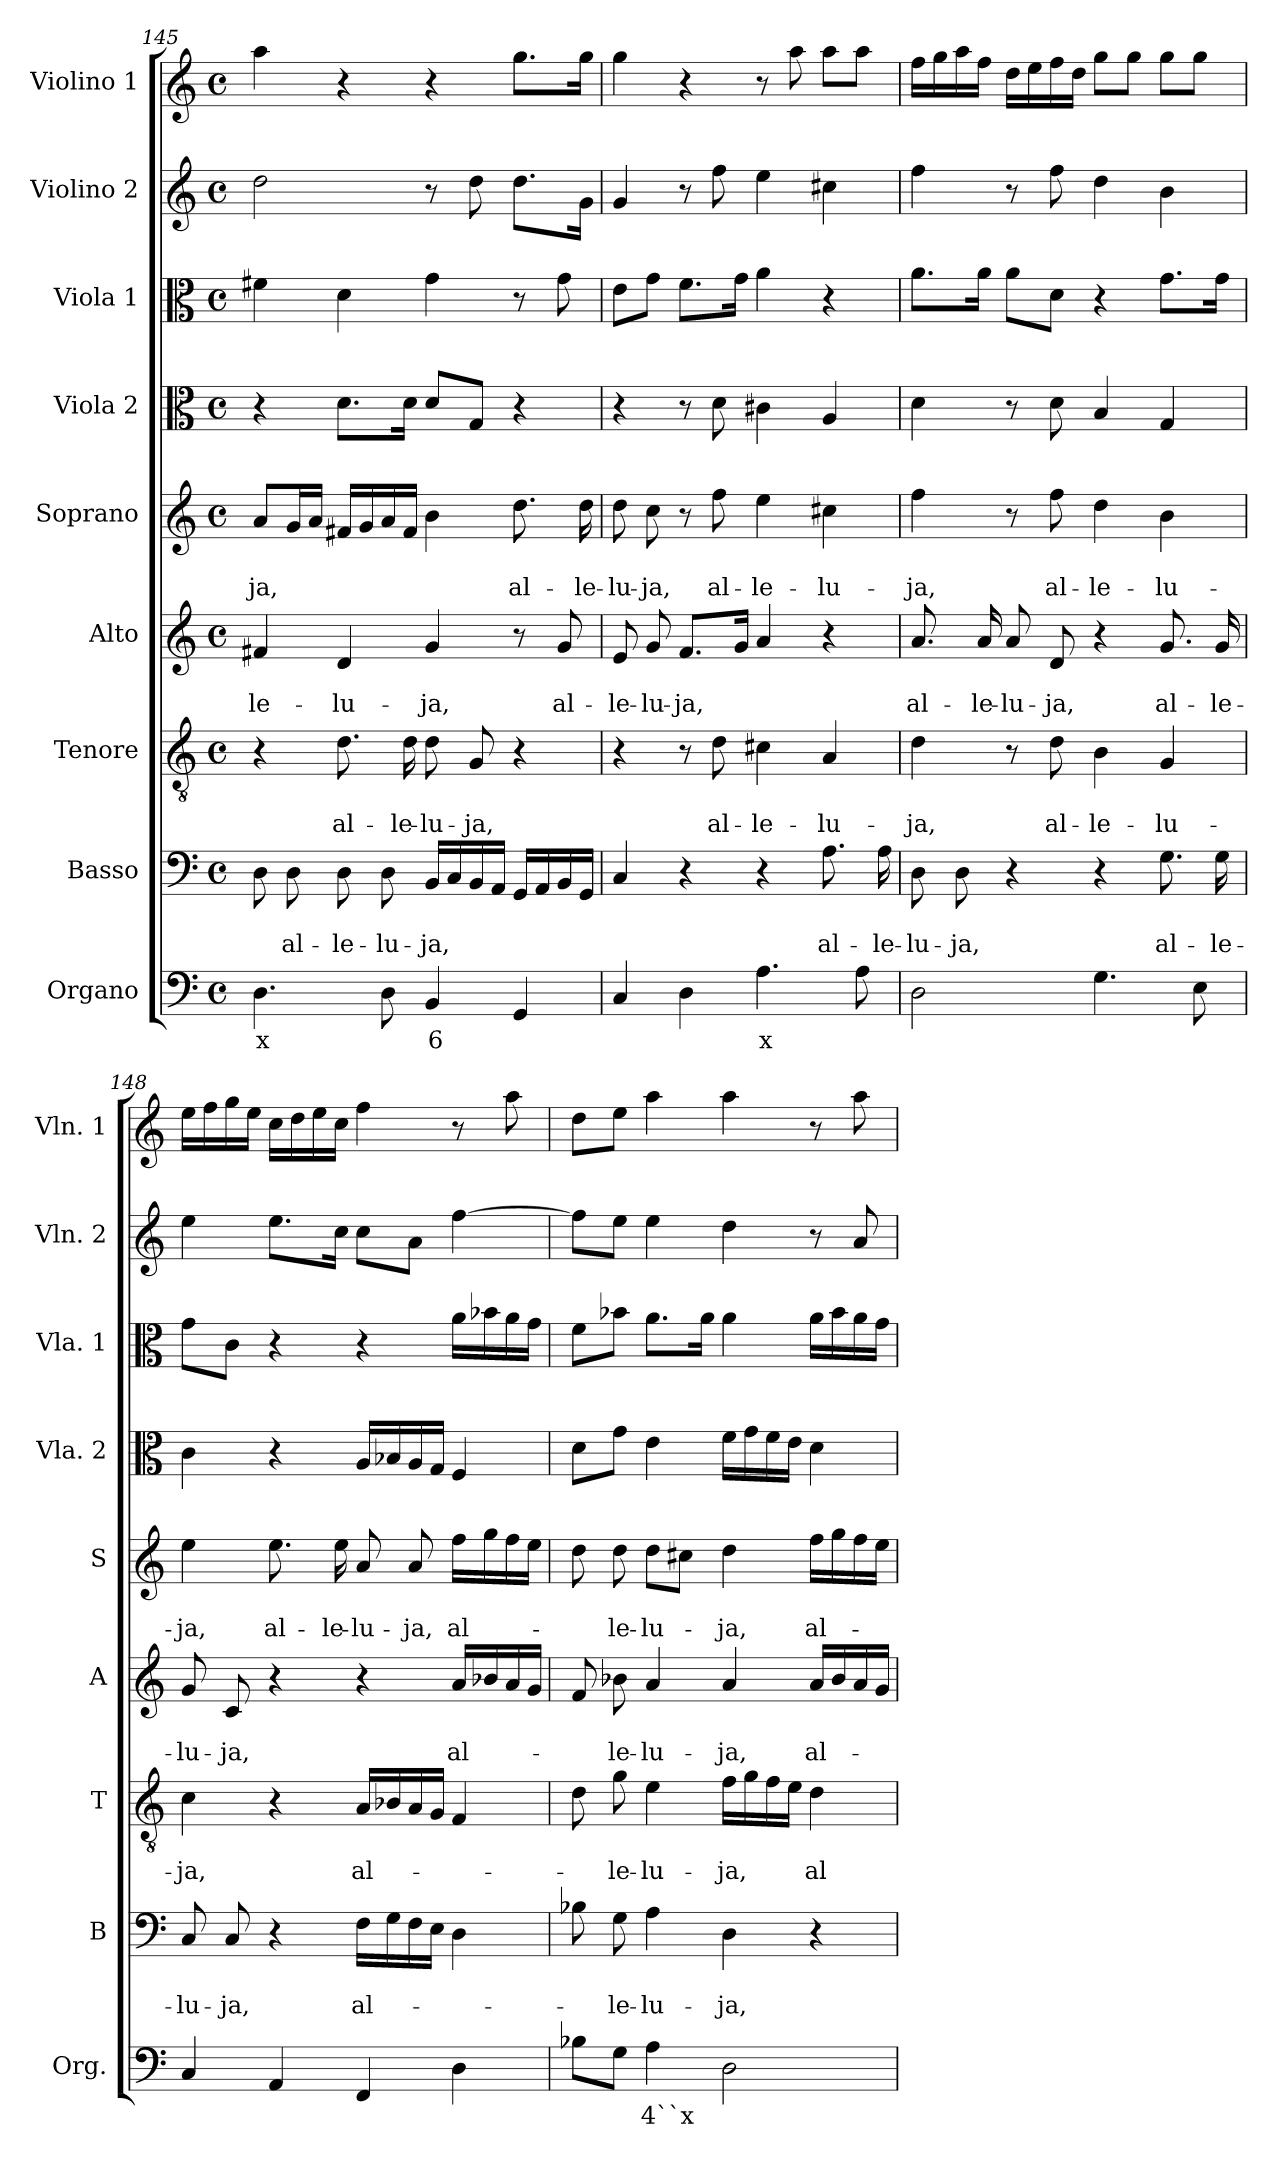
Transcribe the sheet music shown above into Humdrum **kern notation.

**kern	**text	**kern	**text	**text	**kern	**text	**text	**kern	**text	**text	**kern	**text	**text	**kern	**kern	**kern	**kern
*part9	*part9	*part8	*part8	*part8	*part7	*part7	*part7	*part6	*part6	*part6	*part5	*part5	*part5	*part4	*part3	*part2	*part1
*staff9	*staff9	*staff8	*staff8	*staff8	*staff7	*staff7	*staff7	*staff6	*staff6	*staff6	*staff5	*staff5	*staff5	*staff4	*staff3	*staff2	*staff1
*I"Organo	*	*I"Basso	*	*	*I"Tenore	*	*	*I"Alto	*	*	*I"Soprano	*	*	*I"Viola 2	*I"Viola 1	*I"Violino 2	*I"Violino 1
*I'Org.	*	*I'B	*	*	*I'T	*	*	*I'A	*	*	*I'S	*	*	*I'Vla. 2	*I'Vla. 1	*I'Vln. 2	*I'Vln. 1
!!LO:PB:g=z
*clefF4	*	*clefF4	*	*	*clefGv2	*	*	*clefG2	*	*	*clefG2	*	*	*clefC3	*clefC3	*clefG2	*clefG2
*k[]	*	*k[]	*	*	*k[]	*	*	*k[]	*	*	*k[]	*	*	*k[]	*k[]	*k[]	*k[]
*C:	*	*C:	*	*	*C:	*	*	*C:	*	*	*C:	*	*	*C:	*C:	*C:	*C:
*M4/4	*	*M4/4	*	*	*M4/4	*	*	*M4/4	*	*	*M4/4	*	*	*M4/4	*M4/4	*M4/4	*M4/4
*met(c)	*	*met(c)	*	*	*met(c)	*	*	*met(c)	*	*	*met(c)	*	*	*met(c)	*met(c)	*met(c)	*met(c)
=145	=145	=145	=145	=145	=145	=145	=145	=145	=145	=145	=145	=145	=145	=145	=145	=145	=145
!	!LO:LY:b	!	!	!	!	!	!	!	!	!LO:LY:b	!	!	!LO:LY:b	!	!	!	!
4.D\	x	8D\	.	.	4r	.	.	4f#X/	.	-le-	8a/L	.	-ja,	4r	4f#X\	2dd\	4aa\
!	!	!	!	!LO:LY:b	!	!	!	!	!	!	!	!	!	!	!	!	!
.	.	8D\	.	al-	.	.	.	.	.	.	16g/L	.	.	.	.	.	.
.	.	.	.	.	.	.	.	.	.	.	16a/JJ	.	.	.	.	.	.
!	!	!	!	!LO:LY:b	!	!	!LO:LY:b	!	!	!LO:LY:b	!	!	!	!	!	!	!
.	.	8D\	.	-le-	8.d\	.	al-	4d/	.	-lu-	16f#X/LL	.	.	8.d\L	4d\	.	4r
.	.	.	.	.	.	.	.	.	.	.	16g/	.	.	.	.	.	.
!	!	!	!	!LO:LY:b	!	!	!	!	!	!	!	!	!	!	!	!	!
8D\	.	8D\	.	-lu-	.	.	.	.	.	.	16a/	.	.	.	.	.	.
!	!	!	!	!	!	!	!LO:LY:b	!	!	!	!	!	!	!	!	!	!
.	.	.	.	.	16d\	.	-le-	.	.	.	16f#/JJ	.	.	16d\Jk	.	.	.
!	!LO:LY:b	!	!	!LO:LY:b	!	!	!LO:LY:b	!	!	!LO:LY:b	!	!	!	!	!	!	!
4BB/	6	16BB/LL	.	-ja,	8d\	.	-lu-	4g/	.	-ja,	4b\	.	.	8d/L	4g\	8r	4r
.	.	16C/	.	.	.	.	.	.	.	.	.	.	.	.	.	.	.
!	!	!	!	!	!	!	!LO:LY:b	!	!	!	!	!	!	!	!	!	!
.	.	16BB/	.	.	8G/	.	-ja,	.	.	.	.	.	.	8G/J	.	8dd\	.
.	.	16AA/JJ	.	.	.	.	.	.	.	.	.	.	.	.	.	.	.
!	!	!	!	!	!	!	!	!	!	!	!	!	!LO:LY:b	!	!	!	!
4GG/	.	16GG/LL	.	.	4r	.	.	8r	.	.	8.dd\	.	al-	4r	8r	8.dd\L	8.gg\L
.	.	16AA/	.	.	.	.	.	.	.	.	.	.	.	.	.	.	.
!	!	!	!	!	!	!	!	!	!	!LO:LY:b	!	!	!	!	!	!	!
.	.	16BB/	.	.	.	.	.	8g/	.	al-	.	.	.	.	8g\	.	.
!	!	!	!	!	!	!	!	!	!	!	!	!	!LO:LY:b	!	!	!	!
.	.	16GG/JJ	.	.	.	.	.	.	.	.	16dd\	.	-le-	.	.	16g\Jk	16gg\Jk
=146	=146	=146	=146	=146	=146	=146	=146	=146	=146	=146	=146	=146	=146	=146	=146	=146	=146
!	!	!	!	!	!	!	!	!	!	!LO:LY:b	!	!	!LO:LY:b	!	!	!	!
4C/	.	4C/	.	.	4r	.	.	8e/	.	-le-	8dd\	.	-lu-	4r	8e\L	4g/	4gg\
!	!	!	!	!	!	!	!	!	!	!LO:LY:b	!	!	!LO:LY:b	!	!	!	!
.	.	.	.	.	.	.	.	8g/	.	-lu-	8cc\	.	-ja,	.	8g\J	.	.
!	!	!	!	!	!	!	!	!	!	!LO:LY:b	!	!	!	!	!	!	!
4D\	.	4r	.	.	8r	.	.	8.f/L	.	-ja,	8r	.	.	8r	8.f\L	8r	4r
!	!	!	!	!	!	!	!LO:LY:b	!	!	!	!	!	!LO:LY:b	!	!	!	!
.	.	.	.	.	8d\	.	al-	.	.	.	8ff\	.	al-	8d\	.	8ff\	.
.	.	.	.	.	.	.	.	16g/Jk	.	.	.	.	.	.	16g\Jk	.	.
!	!LO:LY:b	!	!	!	!	!	!LO:LY:b	!	!	!	!	!	!LO:LY:b	!	!	!	!
4.A\	x	4r	.	.	4c#X\	.	-le-	4a/	.	.	4ee\	.	-le-	4c#X\	4a\	4ee\	8r
.	.	.	.	.	.	.	.	.	.	.	.	.	.	.	.	.	8aa\
!	!	!	!	!LO:LY:b	!	!	!LO:LY:b	!	!	!	!	!	!LO:LY:b	!	!	!	!
.	.	8.A\	.	al-	4A/	.	-lu-	4r	.	.	4cc#X\	.	-lu-	4A/	4r	4cc#X\	8aa\L
8A\	.	.	.	.	.	.	.	.	.	.	.	.	.	.	.	.	8aa\J
!	!	!	!	!LO:LY:b	!	!	!	!	!	!	!	!	!	!	!	!	!
.	.	16A\	.	-le-	.	.	.	.	.	.	.	.	.	.	.	.	.
=147	=147	=147	=147	=147	=147	=147	=147	=147	=147	=147	=147	=147	=147	=147	=147	=147	=147
!	!	!	!	!LO:LY:b	!	!	!LO:LY:b	!	!	!LO:LY:b	!	!	!LO:LY:b	!	!	!	!
2D\	.	8D\	.	-lu-	4d\	.	-ja,	8.a/	.	al-	4ff\	.	-ja,	4d\	8.a\L	4ff\	16ff\LL
.	.	.	.	.	.	.	.	.	.	.	.	.	.	.	.	.	16gg\
!	!	!	!	!LO:LY:b	!	!	!	!	!	!	!	!	!	!	!	!	!
.	.	8D\	.	-ja,	.	.	.	.	.	.	.	.	.	.	.	.	16aa\
!	!	!	!	!	!	!	!	!	!	!LO:LY:b	!	!	!	!	!	!	!
.	.	.	.	.	.	.	.	16a/	.	-le-	.	.	.	.	16a\Jk	.	16ff\JJ
!	!	!	!	!	!	!	!	!	!	!LO:LY:b	!	!	!	!	!	!	!
.	.	4r	.	.	8r	.	.	8a/	.	-lu-	8r	.	.	8r	8a\L	8r	16dd\LL
.	.	.	.	.	.	.	.	.	.	.	.	.	.	.	.	.	16ee\
!	!	!	!	!	!	!	!LO:LY:b	!	!	!LO:LY:b	!	!	!LO:LY:b	!	!	!	!
.	.	.	.	.	8d\	.	al-	8d/	.	-ja,	8ff\	.	al-	8d\	8d\J	8ff\	16ff\
.	.	.	.	.	.	.	.	.	.	.	.	.	.	.	.	.	16dd\JJ
!	!	!	!	!	!	!	!LO:LY:b	!	!	!	!	!	!LO:LY:b	!	!	!	!
4.G\	.	4r	.	.	4B\	.	-le-	4r	.	.	4dd\	.	-le-	4B/	4r	4dd\	8gg\L
.	.	.	.	.	.	.	.	.	.	.	.	.	.	.	.	.	8gg\J
!	!	!	!	!LO:LY:b	!	!	!LO:LY:b	!	!	!LO:LY:b	!	!	!LO:LY:b	!	!	!	!
.	.	8.G\	.	al-	4G/	.	-lu-	8.g/	.	al-	4b\	.	-lu-	4G/	8.g\L	4b\	8gg\L
8E\	.	.	.	.	.	.	.	.	.	.	.	.	.	.	.	.	8gg\J
!	!	!	!	!LO:LY:b	!	!	!	!	!	!LO:LY:b	!	!	!	!	!	!	!
.	.	16G\	.	-le-	.	.	.	16g/	.	-le-	.	.	.	.	16g\Jk	.	.
=148	=148	=148	=148	=148	=148	=148	=148	=148	=148	=148	=148	=148	=148	=148	=148	=148	=148
!	!	!	!	!LO:LY:b	!	!	!LO:LY:b	!	!	!LO:LY:b	!	!	!LO:LY:b	!	!	!	!
4C/	.	8C/	.	-lu-	4c\	.	-ja,	8g/	.	-lu-	4ee\	.	-ja,	4c\	8g\L	4ee\	16ee\LL
.	.	.	.	.	.	.	.	.	.	.	.	.	.	.	.	.	16ff\
!	!	!	!	!LO:LY:b	!	!	!	!	!	!LO:LY:b	!	!	!	!	!	!	!
.	.	8C/	.	-ja,	.	.	.	8c/	.	-ja,	.	.	.	.	8c\J	.	16gg\
.	.	.	.	.	.	.	.	.	.	.	.	.	.	.	.	.	16ee\JJ
!	!	!	!	!	!	!	!	!	!	!	!	!	!LO:LY:b	!	!	!	!
4AA/	.	4r	.	.	4r	.	.	4r	.	.	8.ee\	.	al-	4r	4r	8.ee\L	16cc\LL
.	.	.	.	.	.	.	.	.	.	.	.	.	.	.	.	.	16dd\
.	.	.	.	.	.	.	.	.	.	.	.	.	.	.	.	.	16ee\
!	!	!	!	!	!	!	!	!	!	!	!	!	!LO:LY:b	!	!	!	!
.	.	.	.	.	.	.	.	.	.	.	16ee\	.	-le-	.	.	16cc\Jk	16cc\JJ
!	!	!	!	!LO:LY:b	!	!	!LO:LY:b	!	!	!	!	!	!LO:LY:b	!	!	!	!
4FF/	.	16F\LL	.	al-	16A/LL	.	al-	4r	.	.	8a/	.	-lu-	16A/LL	4r	8cc\L	4ff\
.	.	16G\	.	.	16B-X/	.	.	.	.	.	.	.	.	16B-X/	.	.	.
!	!	!	!	!	!	!	!	!	!	!	!	!	!LO:LY:b	!	!	!	!
.	.	16F\	.	.	16A/	.	.	.	.	.	8a/	.	-ja,	16A/	.	8a\J	.
.	.	16E\JJ	.	.	16G/JJ	.	.	.	.	.	.	.	.	16G/JJ	.	.	.
!	!	!	!	!	!	!	!	!	!	!LO:LY:b	!	!	!LO:LY:b	!	!	!	!
4D\	.	4D\	.	.	4F/	.	.	16a/LL	.	al-	16ff\LL	.	al-	4F/	16a\LL	[4ff\	8r
.	.	.	.	.	.	.	.	16b-X/	.	.	16gg\	.	.	.	16b-X\	.	.
.	.	.	.	.	.	.	.	16a/	.	.	16ff\	.	.	.	16a\	.	8aa\
.	.	.	.	.	.	.	.	16g/JJ	.	.	16ee\JJ	.	.	.	16g\JJ	.	.
!!LO:LB:g=z
=149	=149	=149	=149	=149	=149	=149	=149	=149	=149	=149	=149	=149	=149	=149	=149	=149	=149
8B-X\L	.	8B-X\	.	.	8d\	.	.	8f/	.	.	8dd\	.	.	8d\L	8f\L	8ff\L]	8dd\L
!	!	!	!	!LO:LY:b	!	!	!LO:LY:b	!	!	!LO:LY:b	!	!	!LO:LY:b	!	!	!	!
8G\J	.	8G\	.	-le-	8g\	.	-le-	8b-X\	.	-le-	8dd\	.	-le-	8g\J	8b-X\J	8ee\J	8ee\J
!	!LO:LY:b	!	!	!LO:LY:b	!	!	!LO:LY:b	!	!	!LO:LY:b	!	!	!LO:LY:b	!	!	!	!
4A\	4``x	4A\	.	-lu-	4e\	.	-lu-	4a/	.	-lu-	8dd\L	.	-lu-	4e\	8.a\L	4ee\	4aa\
.	.	.	.	.	.	.	.	.	.	.	8cc#X\J	.	.	.	.	.	.
.	.	.	.	.	.	.	.	.	.	.	.	.	.	.	16a\Jk	.	.
!	!	!	!	!LO:LY:b	!	!	!LO:LY:b	!	!	!LO:LY:b	!	!	!LO:LY:b	!	!	!	!
2D\	.	4D\	.	-ja,	16f\LL	.	-ja,	4a/	.	-ja,	4dd\	.	-ja,	16f\LL	4a\	4dd\	4aa\
.	.	.	.	.	16g\	.	.	.	.	.	.	.	.	16g\	.	.	.
.	.	.	.	.	16f\	.	.	.	.	.	.	.	.	16f\	.	.	.
.	.	.	.	.	16e\JJ	.	.	.	.	.	.	.	.	16e\JJ	.	.	.
!	!	!	!	!	!	!	!LO:LY:b	!	!	!LO:LY:b	!	!	!LO:LY:b	!	!	!	!
.	.	4r	.	.	4d\	.	al-	16a/LL	.	al-	16ff\LL	.	al-	4d\	16a\LL	8r	8r
.	.	.	.	.	.	.	.	16b-/	.	.	16gg\	.	.	.	16b-\	.	.
.	.	.	.	.	.	.	.	16a/	.	.	16ff\	.	.	.	16a\	8a/	8aa\
.	.	.	.	.	.	.	.	16g/JJ	.	.	16ee\JJ	.	.	.	16g\JJ	.	.
=	=	=	=	=	=	=	=	=	=	=	=	=	=	=	=	=	=
*-	*-	*-	*-	*-	*-	*-	*-	*-	*-	*-	*-	*-	*-	*-	*-	*-	*-
